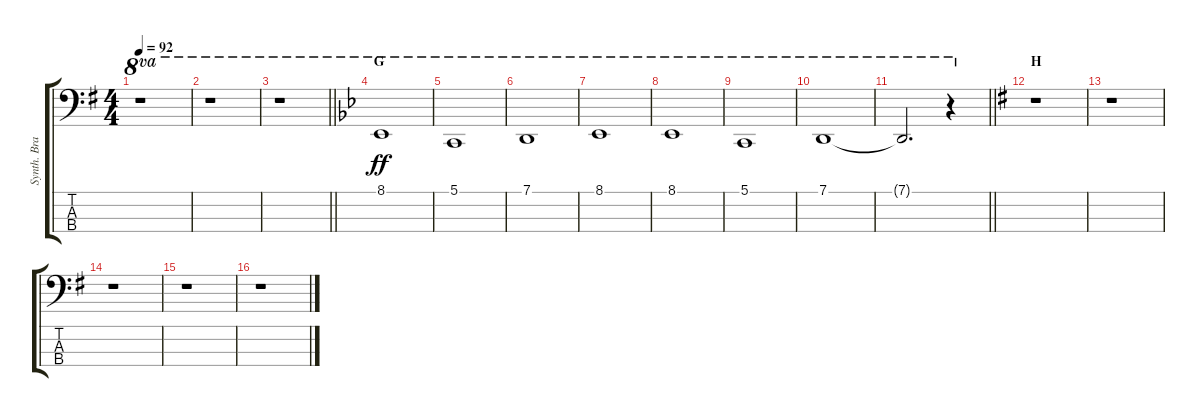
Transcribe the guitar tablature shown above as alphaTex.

\track ("Synth. Brass II" "Synth. Bra") {instrument synthbrass1}
\staff {score tabs}
\tuning (G2 D2 A1 E1) {hide}
\ts (4 4)
\tempo 92
\clef f4
\ks g
r.1{ot 8va dy ff} |
r.1{ot 8va} |
\barLineRight lightlight
r.1{ot 8va} |
\section ("" "G")
\ks bb
8.1.1{ot 8va} |
5.1.1{ot 8va} |
7.1.1{ot 8va} |
8.1.1{ot 8va} |
8.1.1{ot 8va} |
5.1.1{ot 8va} |
7.1.1{ot 8va} |
\barLineRight lightlight
7.1{t}.2{d ot 8va} r.4{ot 8va} |
\section ("" "H")
\ks g
r.1 |
r.1 |
r.1 |
r.1 |
r.1
